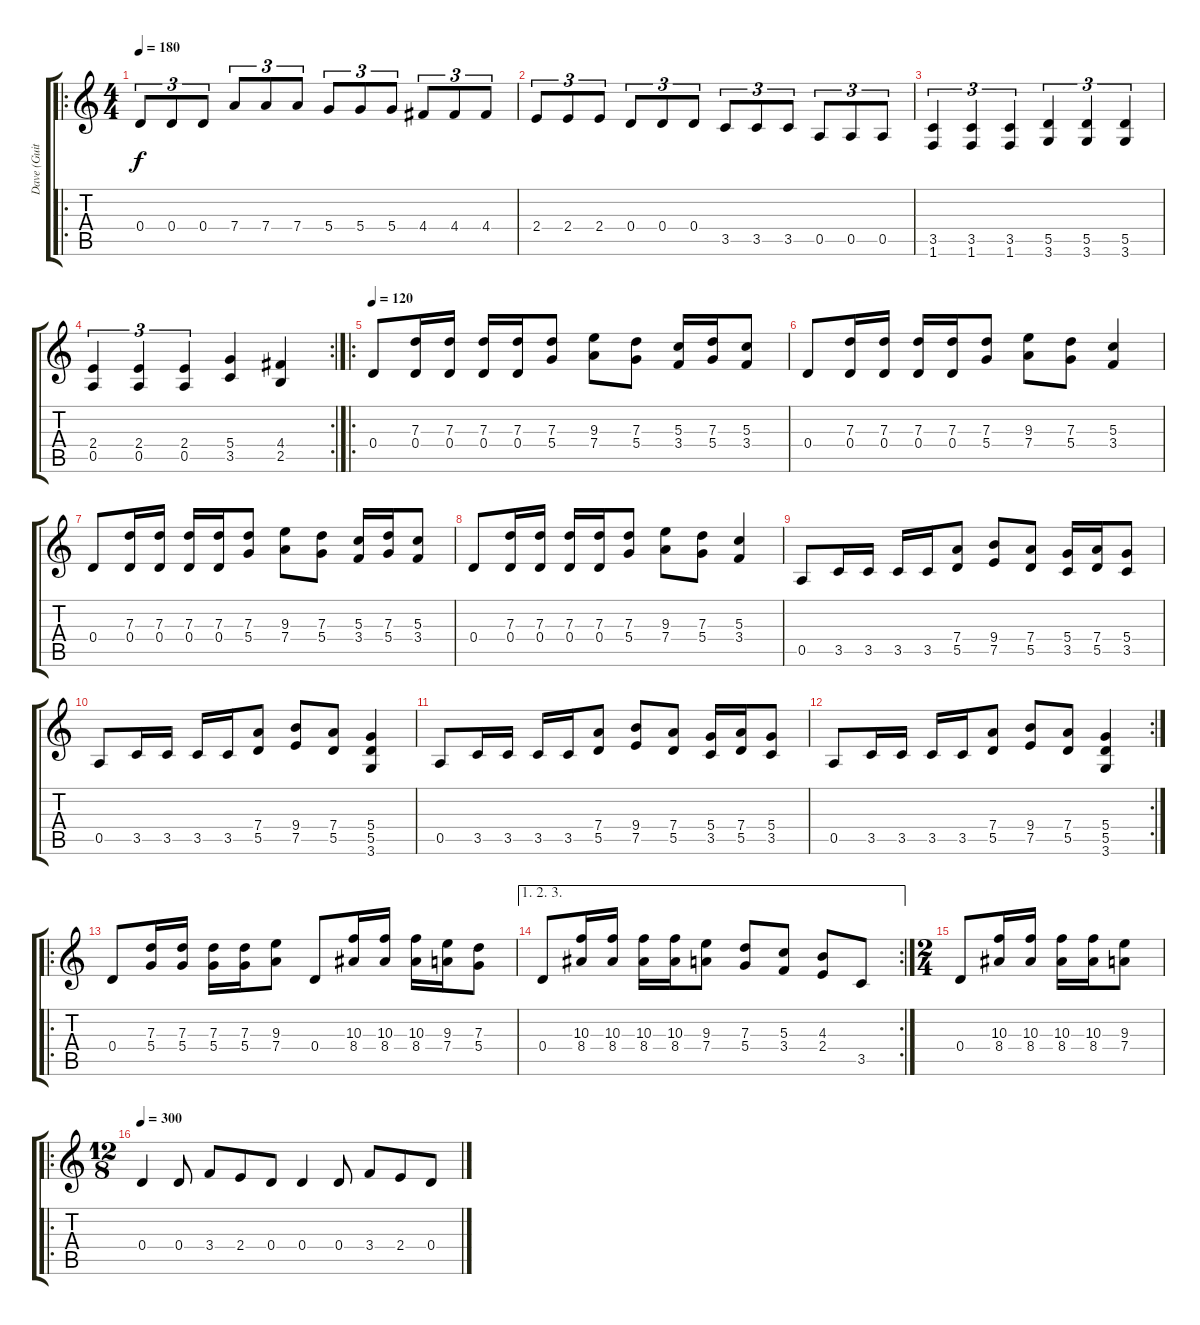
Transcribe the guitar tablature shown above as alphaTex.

\track ("Dave (Guitar)" "Dave (Guit") {instrument distortionguitar}
\staff {score tabs}
\tuning (E4 B3 G3 D3 A2 E2) {hide}
\ro
\ts (4 4)
\tempo 180
\clef g2
\ks c
0.4.8{tu (3 2) dy f instrument distortionguitar} 0.4.8{tu (3 2)} 0.4.8{tu (3 2)} 7.4.8{tu (3 2)} 7.4.8{tu (3 2)} 7.4.8{tu (3 2)} 5.4.8{tu (3 2)} 5.4.8{tu (3 2)} 5.4.8{tu (3 2)} 4.4.8{tu (3 2)} 4.4.8{tu (3 2)} 4.4.8{tu (3 2)} |
2.4.8{tu (3 2)} 2.4.8{tu (3 2)} 2.4.8{tu (3 2)} 0.4.8{tu (3 2)} 0.4.8{tu (3 2)} 0.4.8{tu (3 2)} 3.5.8{tu (3 2)} 3.5.8{tu (3 2)} 3.5.8{tu (3 2)} 0.5.8{tu (3 2)} 0.5.8{tu (3 2)} 0.5.8{tu (3 2)} |
(3.5 1.6).4{tu (3 2)} (3.5 1.6).4{tu (3 2)} (3.5 1.6).4{tu (3 2)} (5.5 3.6).4{tu (3 2)} (5.5 3.6).4{tu (3 2)} (5.5 3.6).4{tu (3 2)} |
\rc 2
(2.4 0.5).4{tu (3 2)} (2.4 0.5).4{tu (3 2)} (2.4 0.5).4{tu (3 2)} (5.4 3.5).4 (4.4 2.5).4 |
\ro
\tempo 120
0.4.8 (7.3 0.4).16 (7.3 0.4).16 (7.3 0.4).16 (7.3 0.4).16 (7.3 5.4).8 (9.3 7.4).8 (7.3 5.4).8 (5.3 3.4).16 (7.3 5.4).16 (5.3 3.4).8 |
0.4.8 (7.3 0.4).16 (7.3 0.4).16 (7.3 0.4).16 (7.3 0.4).16 (7.3 5.4).8 (9.3 7.4).8 (7.3 5.4).8 (5.3 3.4).4 |
0.4.8 (7.3 0.4).16 (7.3 0.4).16 (7.3 0.4).16 (7.3 0.4).16 (7.3 5.4).8 (9.3 7.4).8 (7.3 5.4).8 (5.3 3.4).16 (7.3 5.4).16 (5.3 3.4).8 |
0.4.8 (7.3 0.4).16 (7.3 0.4).16 (7.3 0.4).16 (7.3 0.4).16 (7.3 5.4).8 (9.3 7.4).8 (7.3 5.4).8 (5.3 3.4).4 |
0.5.8 3.5.16 3.5.16 3.5.16 3.5.16 (7.4 5.5).8 (9.4 7.5).8 (7.4 5.5).8 (5.4 3.5).16 (7.4 5.5).16 (5.4 3.5).8 |
0.5.8 3.5.16 3.5.16 3.5.16 3.5.16 (7.4 5.5).8 (9.4 7.5).8 (7.4 5.5).8 (5.4 5.5 3.6).4 |
0.5.8 3.5.16 3.5.16 3.5.16 3.5.16 (7.4 5.5).8 (9.4 7.5).8 (7.4 5.5).8 (5.4 3.5).16 (7.4 5.5).16 (5.4 3.5).8 |
\rc 2
0.5.8 3.5.16 3.5.16 3.5.16 3.5.16 (7.4 5.5).8 (9.4 7.5).8 (7.4 5.5).8 (5.4 5.5 3.6).4 |
\ro
0.4.8 (7.3 5.4).16 (7.3 5.4).16 (7.3 5.4).16 (7.3 5.4).16 (9.3 7.4).8 0.4.8 (10.3 8.4).16 (10.3 8.4).16 (10.3 8.4).16 (9.3 7.4).16 (7.3 5.4).8 |
\ae (1 2 3)
\rc 2
0.4.8 (10.3 8.4).16 (10.3 8.4).16 (10.3 8.4).16 (10.3 8.4).16 (9.3 7.4).8 (7.3 5.4).8 (5.3 3.4).8 (4.3 2.4).8 3.5.8 |
\ts (2 4)
0.4.8 (10.3 8.4).16 (10.3 8.4).16 (10.3 8.4).16 (10.3 8.4).16 (9.3 7.4).8 |
\ro
\ts (12 8)
\tempo 300
0.4.4 0.4.8 3.4.8 2.4.8 0.4.8 0.4.4 0.4.8 3.4.8 2.4.8 0.4.8
